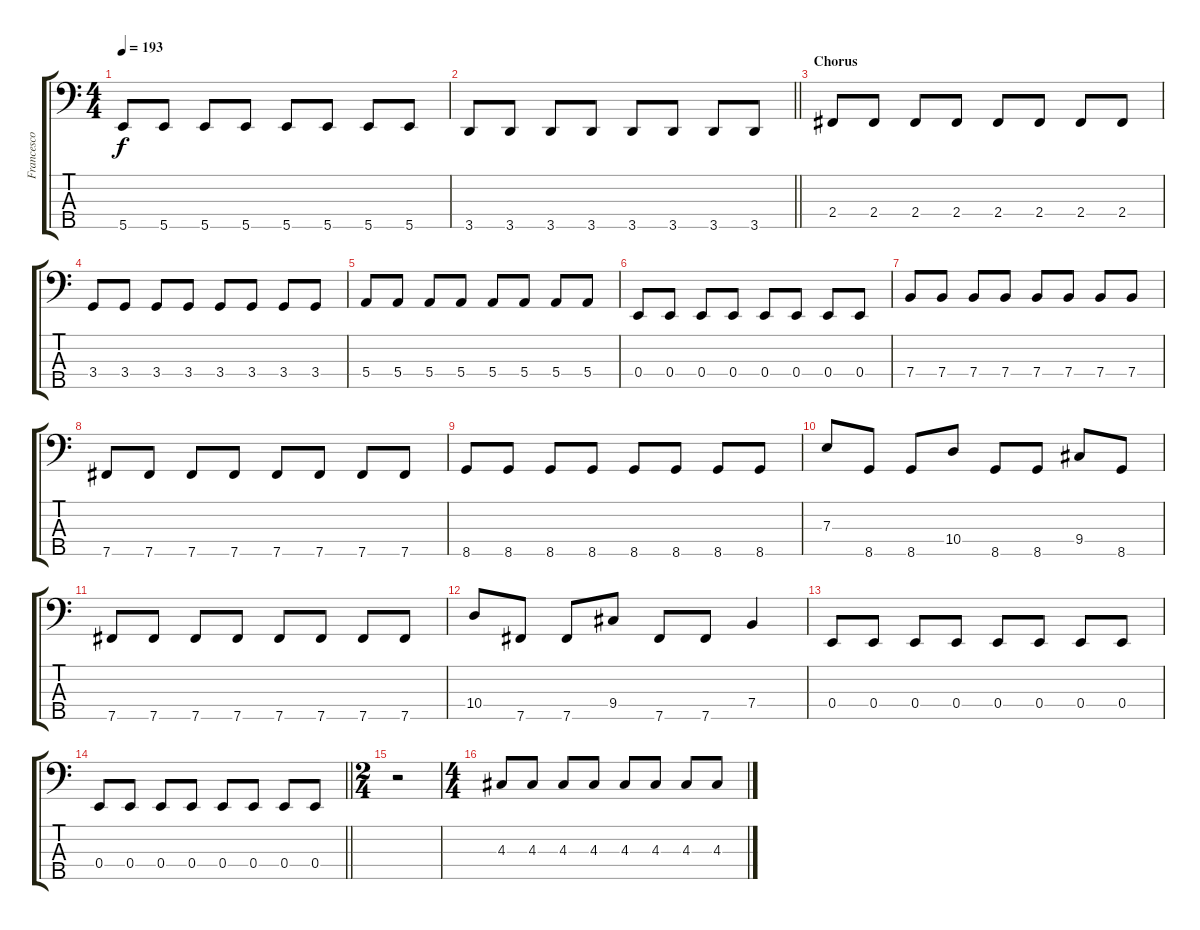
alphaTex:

\track ("Francesco Bucci (5-String)" "Francesco ") {instrument electricbassfinger}
\staff {score tabs}
\tuning (G2 D2 A1 E1 B0) {hide}
\ts (4 4)
\tempo 193
\clef f4
\ks c
5.5.8{dy f} 5.5.8 5.5.8 5.5.8 5.5.8 5.5.8 5.5.8 5.5.8 |
\barLineRight lightlight
3.5.8 3.5.8 3.5.8 3.5.8 3.5.8 3.5.8 3.5.8 3.5.8 |
\section ("" "Chorus")
2.4.8 2.4.8 2.4.8 2.4.8 2.4.8 2.4.8 2.4.8 2.4.8 |
3.4.8 3.4.8 3.4.8 3.4.8 3.4.8 3.4.8 3.4.8 3.4.8 |
5.4.8 5.4.8 5.4.8 5.4.8 5.4.8 5.4.8 5.4.8 5.4.8 |
0.4.8 0.4.8 0.4.8 0.4.8 0.4.8 0.4.8 0.4.8 0.4.8 |
7.4.8 7.4.8 7.4.8 7.4.8 7.4.8 7.4.8 7.4.8 7.4.8 |
7.5.8 7.5.8 7.5.8 7.5.8 7.5.8 7.5.8 7.5.8 7.5.8 |
8.5.8 8.5.8 8.5.8 8.5.8 8.5.8 8.5.8 8.5.8 8.5.8 |
7.3.8 8.5.8 8.5.8 10.4.8 8.5.8 8.5.8 9.4.8 8.5.8 |
7.5.8 7.5.8 7.5.8 7.5.8 7.5.8 7.5.8 7.5.8 7.5.8 |
10.4.8 7.5.8 7.5.8 9.4.8 7.5.8 7.5.8 7.4.4 |
0.4.8 0.4.8 0.4.8 0.4.8 0.4.8 0.4.8 0.4.8 0.4.8 |
\barLineRight lightlight
0.4.8 0.4.8 0.4.8 0.4.8 0.4.8 0.4.8 0.4.8 0.4.8 |
\ts (2 4)
r.2 |
\ts (4 4)
4.3.8 4.3.8 4.3.8 4.3.8 4.3.8 4.3.8 4.3.8 4.3.8
